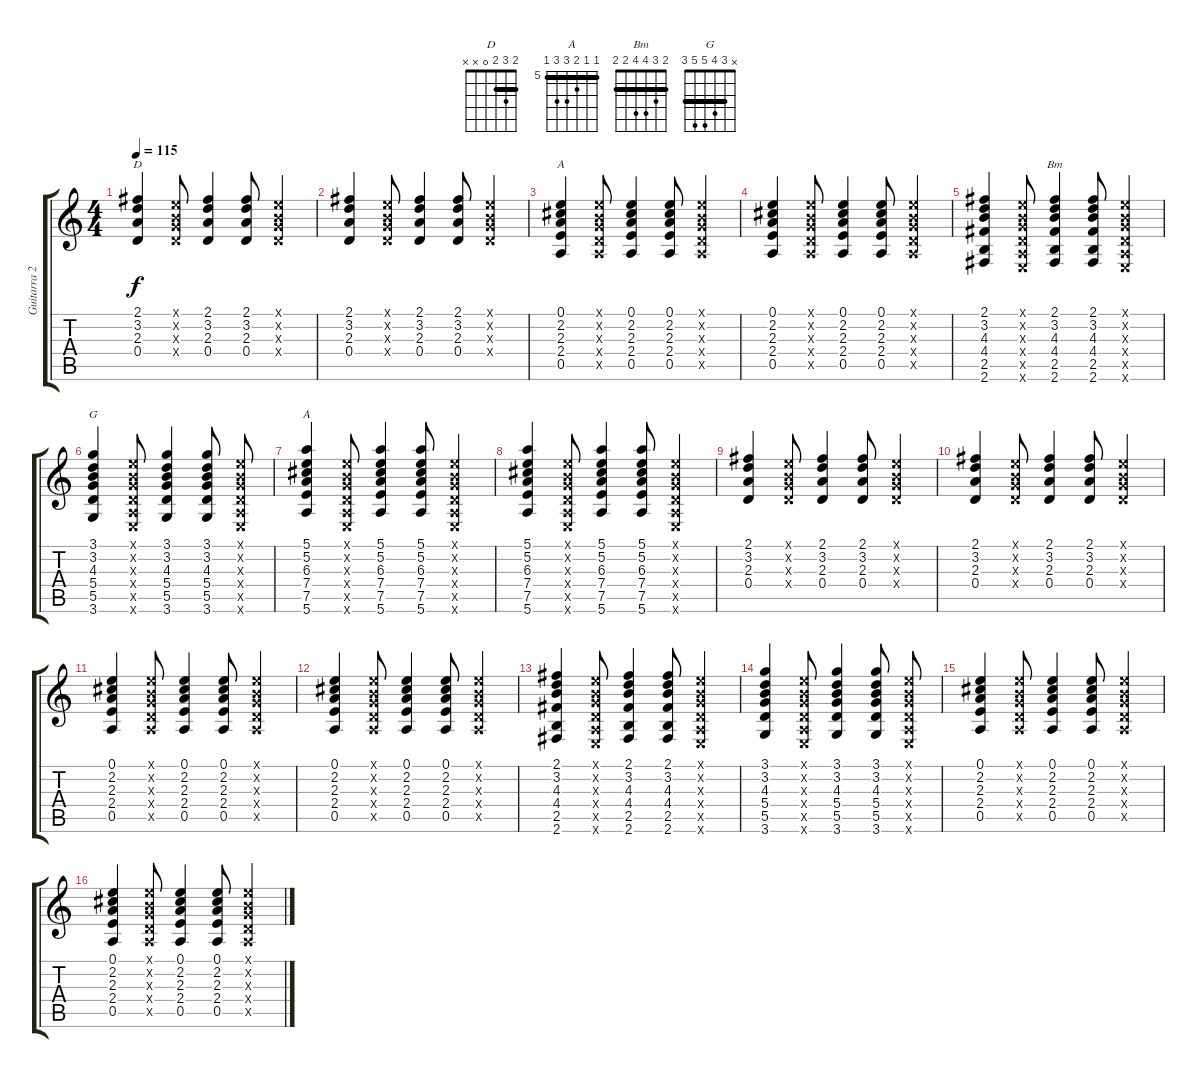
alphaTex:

\track ("Guitarra 2" "Guitarra 2") {instrument acousticguitarsteel}
\staff {score tabs}
\tuning (E4 B3 G3 D3 A2 E2) {hide}
\chord ("D" 2 3 2 0 x x) {barre 2}
\chord ("A" 0 2 2 2 0 x)
\chord ("Bm" 2 3 4 4 2 2) {barre 2}
\chord ("G" x 3 4 5 5 3) {barre 3}
\chord ("A" 5 5 6 7 7 5) {firstfret 5 barre 5}
\ts (4 4)
\tempo 115
\clef g2
\ks c
(2.1 3.2 2.3 0.4).4{ch "D" dy f} (0.1{x} 0.2{x} 0.3{x} 0.4{x}).8 (2.1 3.2 2.3 0.4).4 (2.1 3.2 2.3 0.4).8 (0.1{x} 0.2{x} 0.3{x} 0.4{x}).4 |
(2.1 3.2 2.3 0.4).4 (0.1{x} 0.2{x} 0.3{x} 0.4{x}).8 (2.1 3.2 2.3 0.4).4 (2.1 3.2 2.3 0.4).8 (0.1{x} 0.2{x} 0.3{x} 0.4{x}).4 |
(0.1 2.2 2.3 2.4 0.5).4{ch "A"} (0.1{x} 0.2{x} 0.3{x} 0.4{x} 0.5{x}).8 (0.1 2.2 2.3 2.4 0.5).4 (0.1 2.2 2.3 2.4 0.5).8 (0.1{x} 0.2{x} 0.3{x} 0.4{x} 0.5{x}).4 |
(0.1 2.2 2.3 2.4 0.5).4 (0.1{x} 0.2{x} 0.3{x} 0.4{x} 0.5{x}).8 (0.1 2.2 2.3 2.4 0.5).4 (0.1 2.2 2.3 2.4 0.5).8 (0.1{x} 0.2{x} 0.3{x} 0.4{x} 0.5{x}).4 |
(2.1 3.2 4.3 4.4 2.5 2.6).4 (0.1{x} 0.2{x} 0.3{x} 0.4{x} 0.5{x} 0.6{x}).8 (2.1 3.2 4.3 4.4 2.5 2.6).4{ch "Bm"} (2.1 3.2 4.3 4.4 2.5 2.6).8 (0.1{x} 0.2{x} 0.3{x} 0.4{x} 0.5{x} 0.6{x}).4 |
(3.1 3.2 4.3 5.4 5.5 3.6).4{ch "G"} (0.1{x} 0.2{x} 0.3{x} 0.4{x} 0.5{x} 0.6{x}).8 (3.1 3.2 4.3 5.4 5.5 3.6).4 (3.1 3.2 4.3 5.4 5.5 3.6).8 (0.1{x} 0.2{x} 0.3{x} 0.4{x} 0.5{x} 0.6{x}).8 |
(5.1 5.2 6.3 7.4 7.5 5.6).4{ch "A"} (0.1{x} 0.2{x} 0.3{x} 0.4{x} 0.5{x} 0.6{x}).8 (5.1 5.2 6.3 7.4 7.5 5.6).4 (5.1 5.2 6.3 7.4 7.5 5.6).8 (0.1{x} 0.2{x} 0.3{x} 0.4{x} 0.5{x} 0.6{x}).4 |
(5.1 5.2 6.3 7.4 7.5 5.6).4 (0.1{x} 0.2{x} 0.3{x} 0.4{x} 0.5{x} 0.6{x}).8 (5.1 5.2 6.3 7.4 7.5 5.6).4 (5.1 5.2 6.3 7.4 7.5 5.6).8 (0.1{x} 0.2{x} 0.3{x} 0.4{x} 0.5{x} 0.6{x}).4 |
(2.1 3.2 2.3 0.4).4 (0.1{x} 0.2{x} 0.3{x} 0.4{x}).8 (2.1 3.2 2.3 0.4).4 (2.1 3.2 2.3 0.4).8 (0.1{x} 0.2{x} 0.3{x} 0.4{x}).4 |
(2.1 3.2 2.3 0.4).4 (0.1{x} 0.2{x} 0.3{x} 0.4{x}).8 (2.1 3.2 2.3 0.4).4 (2.1 3.2 2.3 0.4).8 (0.1{x} 0.2{x} 0.3{x} 0.4{x}).4 |
(0.1 2.2 2.3 2.4 0.5).4 (0.1{x} 0.2{x} 0.3{x} 0.4{x} 0.5{x}).8 (0.1 2.2 2.3 2.4 0.5).4 (0.1 2.2 2.3 2.4 0.5).8 (0.1{x} 0.2{x} 0.3{x} 0.4{x} 0.5{x}).4 |
(0.1 2.2 2.3 2.4 0.5).4 (0.1{x} 0.2{x} 0.3{x} 0.4{x} 0.5{x}).8 (0.1 2.2 2.3 2.4 0.5).4 (0.1 2.2 2.3 2.4 0.5).8 (0.1{x} 0.2{x} 0.3{x} 0.4{x} 0.5{x}).4 |
(2.1 3.2 4.3 4.4 2.5 2.6).4 (0.1{x} 0.2{x} 0.3{x} 0.4{x} 0.5{x} 0.6{x}).8 (2.1 3.2 4.3 4.4 2.5 2.6).4 (2.1 3.2 4.3 4.4 2.5 2.6).8 (0.1{x} 0.2{x} 0.3{x} 0.4{x} 0.5{x} 0.6{x}).4 |
(3.1 3.2 4.3 5.4 5.5 3.6).4 (0.1{x} 0.2{x} 0.3{x} 0.4{x} 0.5{x} 0.6{x}).8 (3.1 3.2 4.3 5.4 5.5 3.6).4 (3.1 3.2 4.3 5.4 5.5 3.6).8 (0.1{x} 0.2{x} 0.3{x} 0.4{x} 0.5{x} 0.6{x}).8 |
(0.1 2.2 2.3 2.4 0.5).4 (0.1{x} 0.2{x} 0.3{x} 0.4{x} 0.5{x}).8 (0.1 2.2 2.3 2.4 0.5).4 (0.1 2.2 2.3 2.4 0.5).8 (0.1{x} 0.2{x} 0.3{x} 0.4{x} 0.5{x}).4 |
(0.1 2.2 2.3 2.4 0.5).4 (0.1{x} 0.2{x} 0.3{x} 0.4{x} 0.5{x}).8 (0.1 2.2 2.3 2.4 0.5).4 (0.1 2.2 2.3 2.4 0.5).8 (0.1{x} 0.2{x} 0.3{x} 0.4{x} 0.5{x}).4
